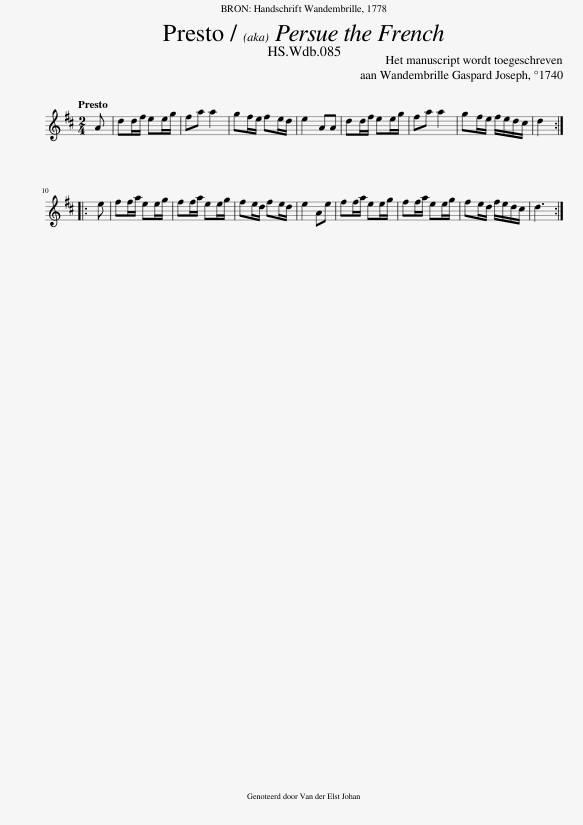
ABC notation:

X:1
L:1/8
Q:1/4=187
M:2/4
I:linebreak $
K:D
V:1 treble
V:1
 A | dd/f/ ee/g/ | fa a2 | gf/e/ fe/d/ | e2 AA | %5
 dd/f/ ee/g/ | fa a2 | gf/e/ f/e/d/c/ | d2 ::$ e | %10
 ff/a/ ee/g/ | ff/a/ ee/g/ | fe/d/ fe/d/ | e2 Ae | ff/a/ ee/g/ | %15
 ff/a/ ee/g/ | fe/d/ f/e/d/c/ | d3 :| %18
